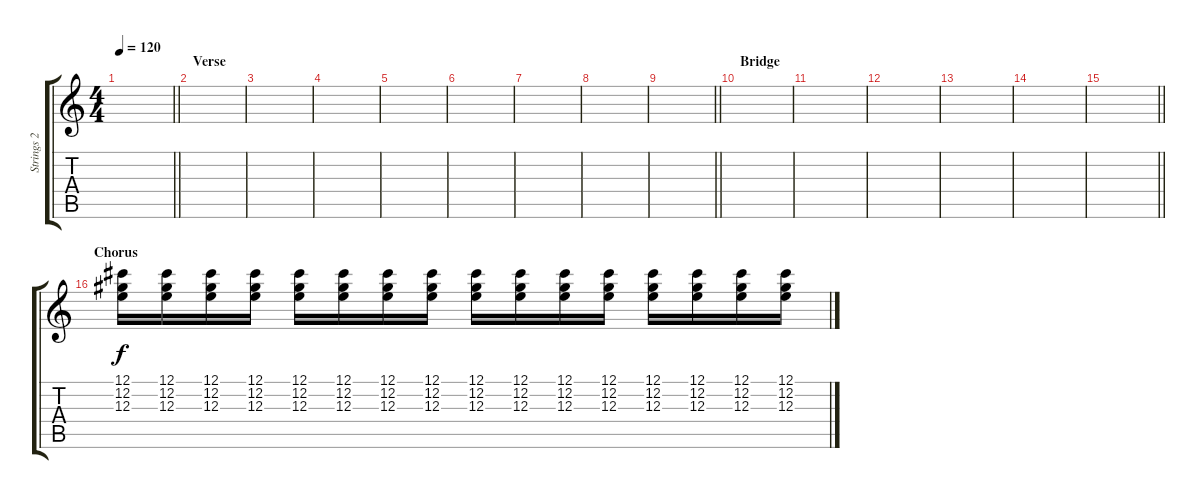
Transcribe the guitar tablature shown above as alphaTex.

\track ("Strings 2" "Strings 2") {instrument synthbass1}
\staff {score tabs}
\tuning (Db4 Ab3 E3 B2 Gb2 Db2) {hide}
\ts (4 4)
\tempo 120
\clef g2
\barLineRight lightlight
\ks c
|
\section ("" "Verse")
|
|
|
|
|
|
|
\barLineRight lightlight
|
\section ("" "Bridge")
|
|
|
|
|
\barLineRight lightlight
|
\section ("" "Chorus")
(12.1 12.2 12.3).16{volume 5} (12.1 12.2 12.3).16 (12.1 12.2 12.3).16 (12.1 12.2 12.3).16 (12.1 12.2 12.3).16 (12.1 12.2 12.3).16 (12.1 12.2 12.3).16 (12.1 12.2 12.3).16 (12.1 12.2 12.3).16 (12.1 12.2 12.3).16 (12.1 12.2 12.3).16 (12.1 12.2 12.3).16 (12.1 12.2 12.3).16 (12.1 12.2 12.3).16 (12.1 12.2 12.3).16 (12.1 12.2 12.3).16
